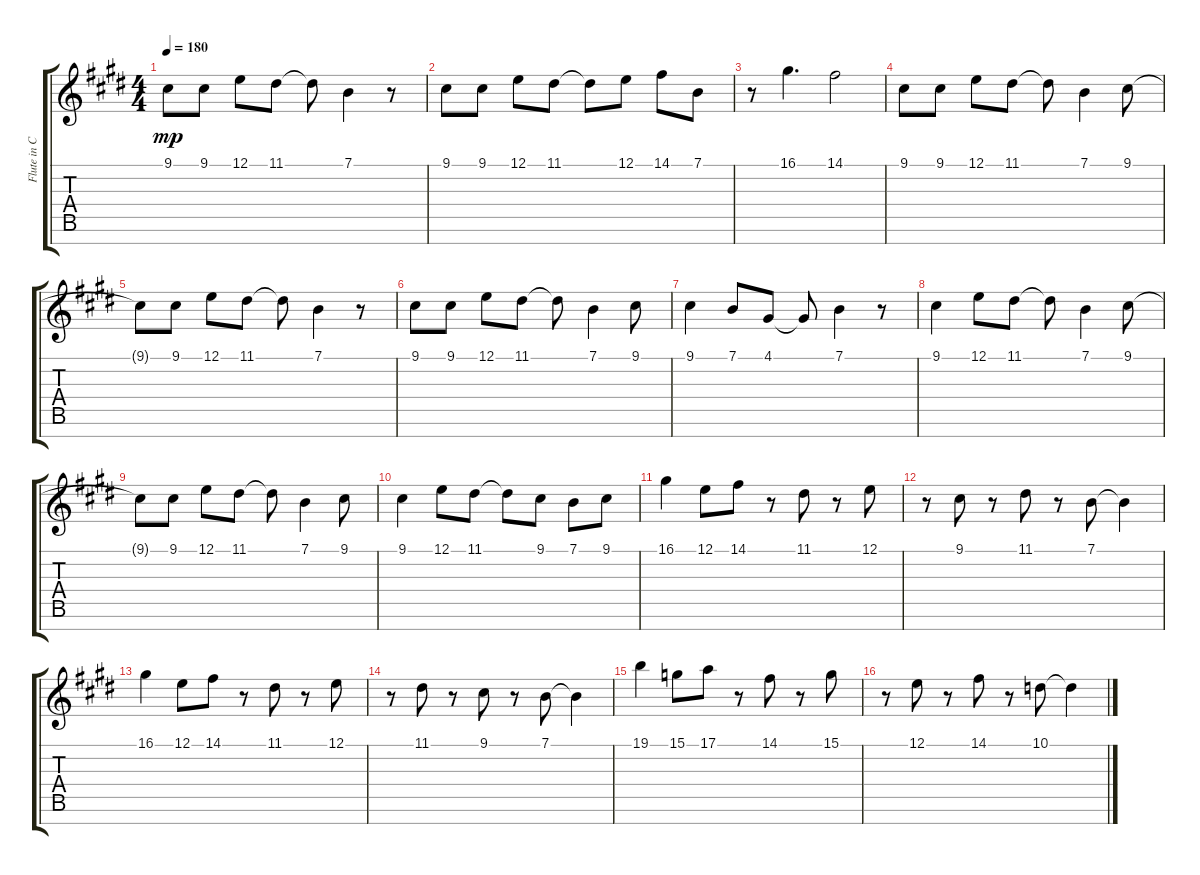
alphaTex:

\track ("Flute in C" "Flute in C") {instrument flute}
\staff {score tabs}
\tuning (E4 B3 G3 D3 A2 E2 B1) {hide}
\ts (4 4)
\tempo 180
\clef g2
\ks e
9.1{t}.8{dy mp} 9.1.8 12.1.8 11.1.8 11.1{t}.8 7.1.4 r.8 |
9.1.8 9.1.8 12.1.8 11.1.8 11.1{t}.8 12.1.8 14.1.8 7.1.8 |
r.8 16.1.4{d} 14.1.2 |
9.1.8 9.1.8 12.1.8 11.1.8 11.1{t}.8 7.1.4 9.1.8 |
9.1{t}.8 9.1.8 12.1.8 11.1.8 11.1{t}.8 7.1.4 r.8 |
9.1.8 9.1.8 12.1.8 11.1.8 11.1{t}.8 7.1.4 9.1.8 |
9.1.4 7.1.8 4.1.8 4.1{t}.8 7.1.4 r.8 |
9.1.4 12.1.8 11.1.8 11.1{t}.8 7.1.4 9.1.8 |
9.1{t}.8 9.1.8 12.1.8 11.1.8 11.1{t}.8 7.1.4 9.1.8 |
9.1.4 12.1.8 11.1.8 11.1{t}.8 9.1.8 7.1.8 9.1.8 |
16.1.4 12.1.8 14.1.8 r.8 11.1.8 r.8 12.1.8 |
r.8 9.1.8 r.8 11.1.8 r.8 7.1.8 7.1{t}.4 |
16.1.4 12.1.8 14.1.8 r.8 11.1.8 r.8 12.1.8 |
r.8 11.1.8 r.8 9.1.8 r.8 7.1.8 7.1{t}.4 |
19.1.4 15.1.8 17.1.8 r.8 14.1.8 r.8 15.1.8 |
r.8 12.1.8 r.8 14.1.8 r.8 10.1.8 10.1{t}.4
